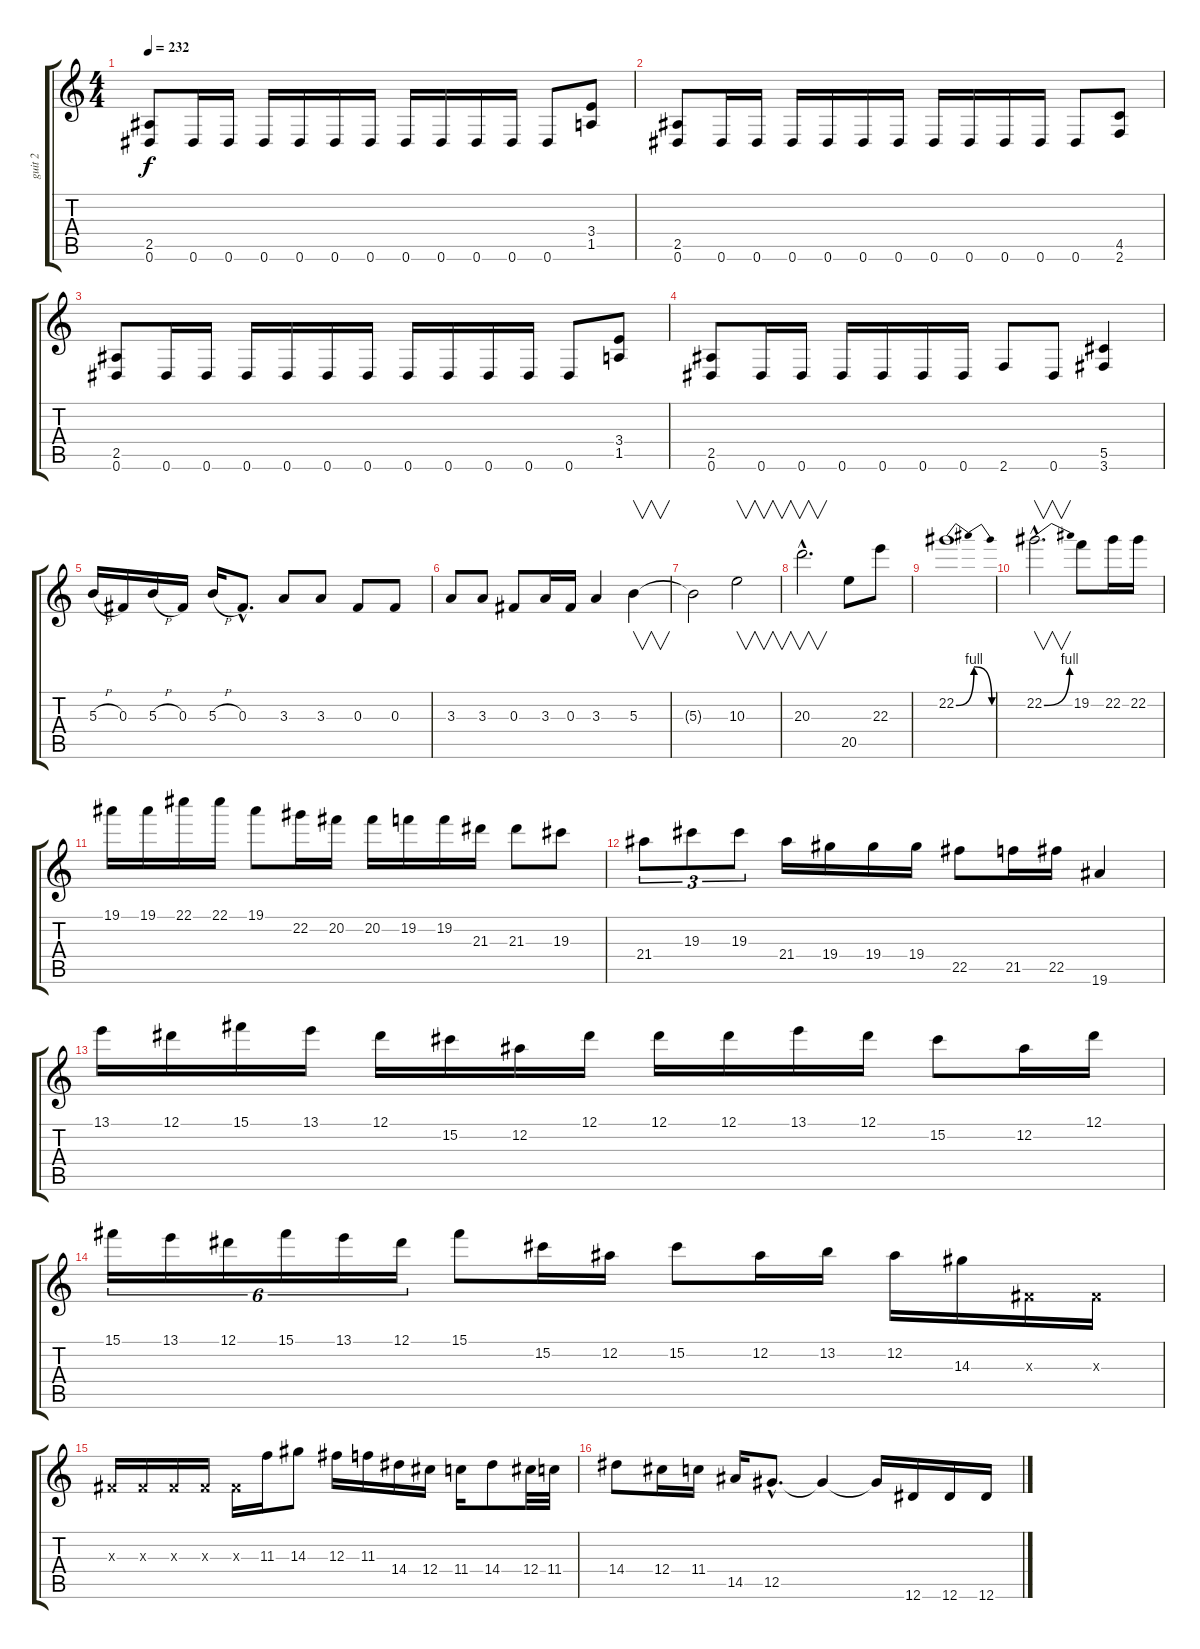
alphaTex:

\track ("guit 2" "guit 2") {instrument distortionguitar}
\staff {score tabs}
\tuning (Eb4 Bb3 Gb3 Db3 Ab2 Eb2) {hide}
\ts (4 4)
\tempo 232
\clef g2
\ks c
(2.5 0.6).8{dy f} 0.6.16 0.6.16 0.6.16 0.6.16 0.6.16 0.6.16 0.6.16 0.6.16 0.6.16 0.6.16 0.6.8 (3.4 1.5).8 |
(2.5 0.6).8 0.6.16 0.6.16 0.6.16 0.6.16 0.6.16 0.6.16 0.6.16 0.6.16 0.6.16 0.6.16 0.6.8 (4.5 2.6).8 |
(2.5 0.6).8 0.6.16 0.6.16 0.6.16 0.6.16 0.6.16 0.6.16 0.6.16 0.6.16 0.6.16 0.6.16 0.6.8 (3.4 1.5).8 |
(2.5 0.6).8 0.6.16 0.6.16 0.6.16 0.6.16 0.6.16 0.6.16 2.6.8 0.6.8 (5.5 3.6).4 |
5.3{h}.16 0.3.16 5.3{h}.16 0.3.16 5.3{h}.16 0.3{hac}.8{d} 3.3.8 3.3.8 0.3.8 0.3.8 |
3.3.8 3.3.8 0.3.8 3.3.16 0.3.16 3.3.4 5.3.4{v} |
5.3{t}.2 10.3.2{v} |
20.3{hac}.2{v d} 20.5.8 22.3.8 |
22.2{be (bendrelease 0 0 15 4 45 4 60 0)}.1 |
22.2{be (bend 0 0 60 4) hac}.2{v d} 19.2.8 22.2.16 22.2.16 |
19.1.16 19.1.16 22.1.16 22.1.16 19.1.8 22.2.16 20.2.16 20.2.16 19.2.16 19.2.16 21.3.16 21.3.8 19.3.8 |
21.4.8{tu (3 2)} 19.3.8{tu (3 2)} 19.3.8{tu (3 2)} 21.4.16 19.4.16 19.4.16 19.4.16 22.5.8 21.5.16 22.5.16 19.6.4 |
13.1.16 12.1.16 15.1.16 13.1.16 12.1.16 15.2.16 12.2.16 12.1.16 12.1.16 12.1.16 13.1.16 12.1.16 15.2.8 12.2.16 12.1.16 |
15.1.16{tu (6 4)} 13.1.16{tu (6 4)} 12.1.16{tu (6 4)} 15.1.16{tu (6 4)} 13.1.16{tu (6 4)} 12.1.16{tu (6 4)} 15.1.8 15.2.16 12.2.16 15.2.8 12.2.16 13.2.16 12.2.16 14.3.16 0.3{x}.16 0.3{x}.16 |
0.3{x}.16 0.3{x}.16 0.3{x}.16 0.3{x}.16 0.3{x}.16 11.3.16 14.3.8 12.3.16 11.3.16 14.4.16 12.4.16 11.4.16 14.4.8 12.4.32 11.4.32 |
14.4.8 12.4.16 11.4.16 14.5.16 12.5{hac}.8{d} 12.5{t}.4 12.5{t}.16 12.6.16 12.6.16 12.6.16
